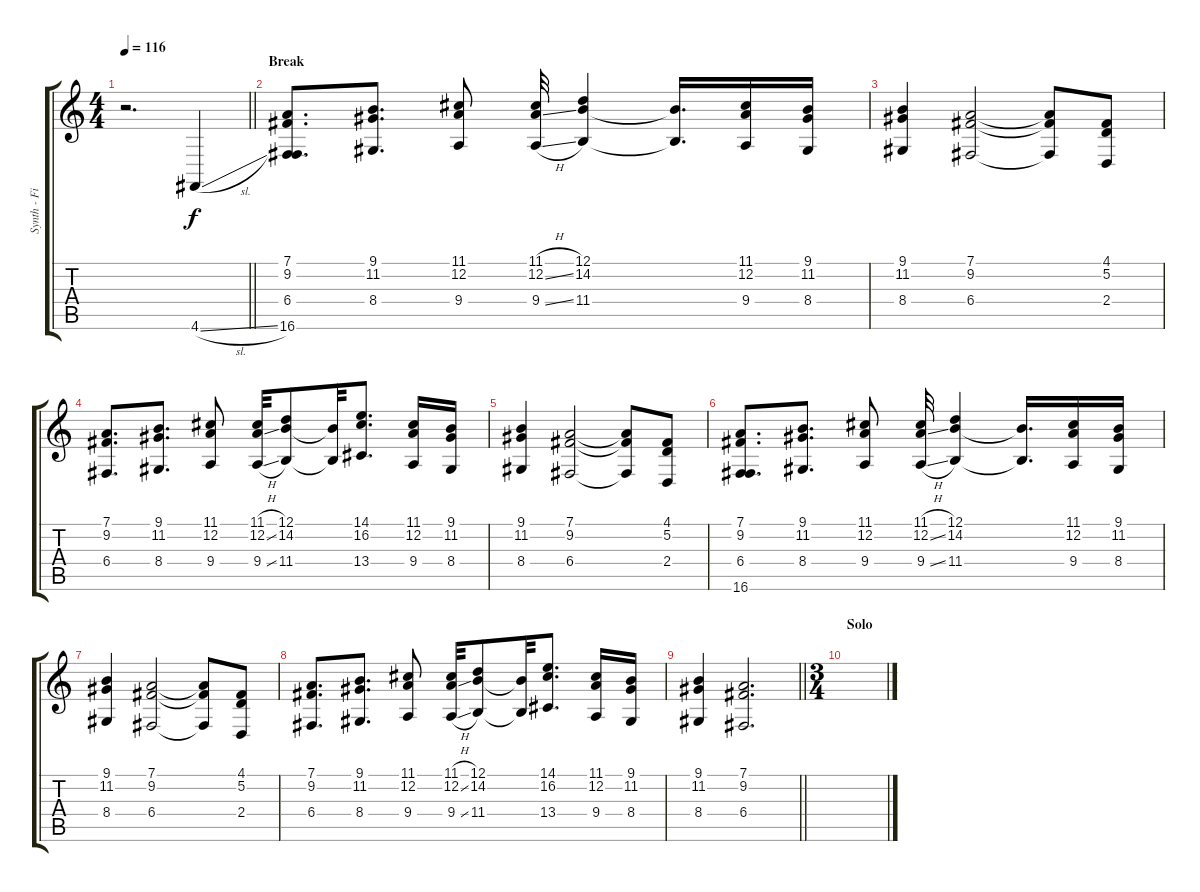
\track ("Synth - Fills 1" "Synth - Fi") {instrument vibraphone}
\staff {score tabs}
\tuning (D4 A3 F3 C3 G2 D2) {hide}
\ts (4 4)
\tempo 116
\clef g2
\barLineRight lightlight
\ks c
r.2{d dy f} 4.6{sl}.4{volume 10 instrument acousticgrandpiano} |
\section ("" "Break")
(7.1 9.2 6.4 16.6).8{d volume 12 instrument acousticgrandpiano} (9.1 11.2 8.4).8{d} (11.1 12.2 9.4).8 (11.1{h} 12.2{sl} 9.4{sl}).32 (12.1 14.2 11.4).4 (14.2{t} 11.4{t}).16{d} (11.1 12.2 9.4).16 (9.1 11.2 8.4).16 |
(9.1 11.2 8.4).4 (7.1 9.2 6.4).2 (7.1{t} 9.2{t} 6.4{t}).8 (4.1 5.2 2.4).8 |
(7.1 9.2 6.4).8{d} (9.1 11.2 8.4).8{d} (11.1 12.2 9.4).8 (11.1{h} 12.2{sl} 9.4{sl}).32 (12.1 14.2 11.4).8 (14.2{t} 11.4{t}).32 (14.1 16.2 13.4).8{d} (11.1 12.2 9.4).16 (9.1 11.2 8.4).16 |
(9.1 11.2 8.4).4 (7.1 9.2 6.4).2 (7.1{t} 9.2{t} 6.4{t}).8 (4.1 5.2 2.4).8 |
(7.1 9.2 6.4 16.6).8{d} (9.1 11.2 8.4).8{d} (11.1 12.2 9.4).8 (11.1{h} 12.2{sl} 9.4{sl}).32 (12.1 14.2 11.4).4 (14.2{t} 11.4{t}).16{d} (11.1 12.2 9.4).16 (9.1 11.2 8.4).16 |
(9.1 11.2 8.4).4 (7.1 9.2 6.4).2 (7.1{t} 9.2{t} 6.4{t}).8 (4.1 5.2 2.4).8 |
(7.1 9.2 6.4).8{d} (9.1 11.2 8.4).8{d} (11.1 12.2 9.4).8 (11.1{h} 12.2{sl} 9.4{sl}).32 (12.1 14.2 11.4).8 (14.2{t} 11.4{t}).32 (14.1 16.2 13.4).8{d} (11.1 12.2 9.4).16 (9.1 11.2 8.4).16 |
\barLineRight lightlight
(9.1 11.2 8.4).4 (7.1 9.2 6.4).2{d} |
\ts (3 4)
\section ("" "Solo")
